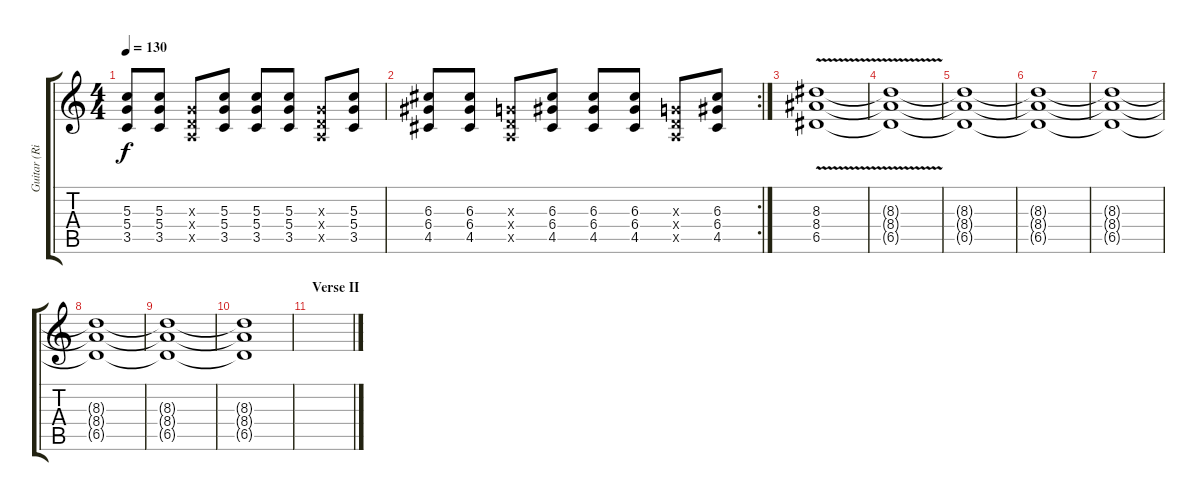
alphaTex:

\track ("Guitar (Right)" "Guitar (Ri") {instrument distortionguitar}
\staff {score tabs}
\tuning (E4 B3 G3 D3 A2 E2) {hide}
\ts (4 4)
\tempo 130
\clef g2
\ks c
(5.3 5.4 3.5).8{dy f} (5.3 5.4 3.5).8 (0.3{x} 0.4{x} 0.5{x}).8 (5.3 5.4 3.5).8 (5.3 5.4 3.5).8 (5.3 5.4 3.5).8 (0.3{x} 0.4{x} 0.5{x}).8 (5.3 5.4 3.5).8 |
\rc 2
(6.3 6.4 4.5).8 (6.3 6.4 4.5).8 (0.3{x} 0.4{x} 0.5{x}).8 (6.3 6.4 4.5).8 (6.3 6.4 4.5).8 (6.3 6.4 4.5).8 (0.3{x} 0.4{x} 0.5{x}).8 (6.3 6.4 4.5).8 |
(8.3{v} 8.4 6.5).1 |
(8.3{t} 8.4{t} 6.5{t}).1 |
(8.3{t} 8.4{t} 6.5{t}).1 |
(8.3{t} 8.4{t} 6.5{t}).1 |
(8.3{t} 8.4{t} 6.5{t}).1 |
(8.3{t} 8.4{t} 6.5{t}).1 |
(8.3{t} 8.4{t} 6.5{t}).1 |
(8.3{t} 8.4{t} 6.5{t}).1 |
\section ("" "Verse II")
